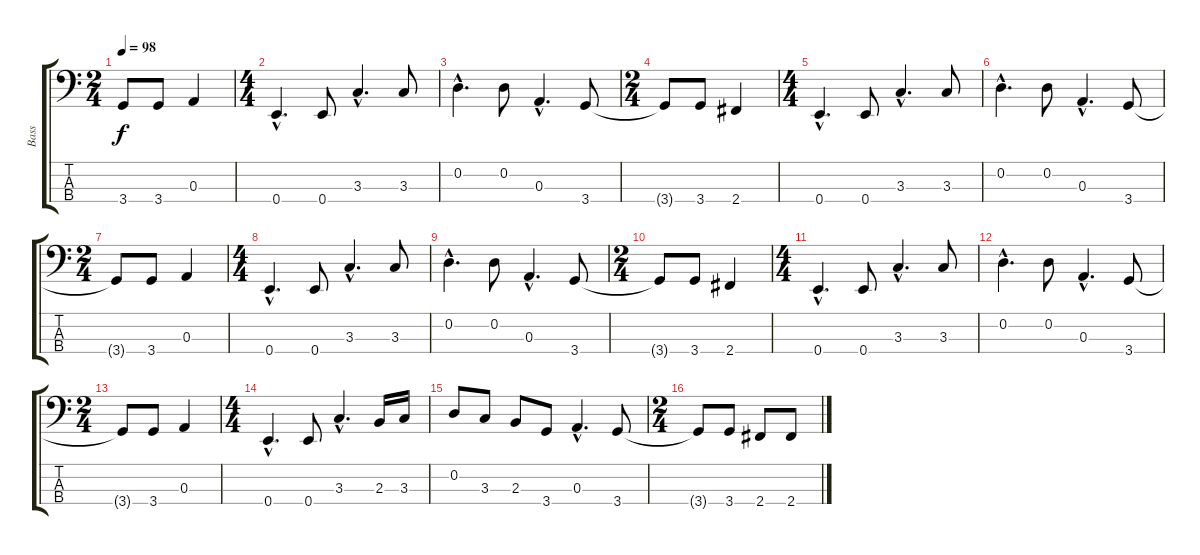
\track ("Bass" "Bass") {instrument electricbassfinger}
\staff {score tabs}
\tuning (G2 D2 A1 E1) {hide}
\ts (2 4)
\tempo 98
\clef f4
\ks c
3.4{t}.8{dy f} 3.4.8 0.3.4 |
\ts (4 4)
0.4{hac}.4{d} 0.4.8 3.3{hac}.4{d} 3.3.8 |
0.2{hac}.4{d} 0.2.8 0.3{hac}.4{d} 3.4.8 |
\ts (2 4)
3.4{t}.8 3.4.8 2.4.4 |
\ts (4 4)
0.4{hac}.4{d} 0.4.8 3.3{hac}.4{d} 3.3.8 |
0.2{hac}.4{d} 0.2.8 0.3{hac}.4{d} 3.4.8 |
\ts (2 4)
3.4{t}.8 3.4.8 0.3.4 |
\ts (4 4)
0.4{hac}.4{d} 0.4.8 3.3{hac}.4{d} 3.3.8 |
0.2{hac}.4{d} 0.2.8 0.3{hac}.4{d} 3.4.8 |
\ts (2 4)
3.4{t}.8 3.4.8 2.4.4 |
\ts (4 4)
0.4{hac}.4{d} 0.4.8 3.3{hac}.4{d} 3.3.8 |
0.2{hac}.4{d} 0.2.8 0.3{hac}.4{d} 3.4.8 |
\ts (2 4)
3.4{t}.8 3.4.8 0.3.4 |
\ts (4 4)
0.4{hac}.4{d} 0.4.8 3.3{hac}.4{d} 2.3.16 3.3.16 |
0.2.8 3.3.8 2.3.8 3.4.8 0.3{hac}.4{d} 3.4.8 |
\ts (2 4)
3.4{t}.8 3.4.8 2.4.8 2.4.8
